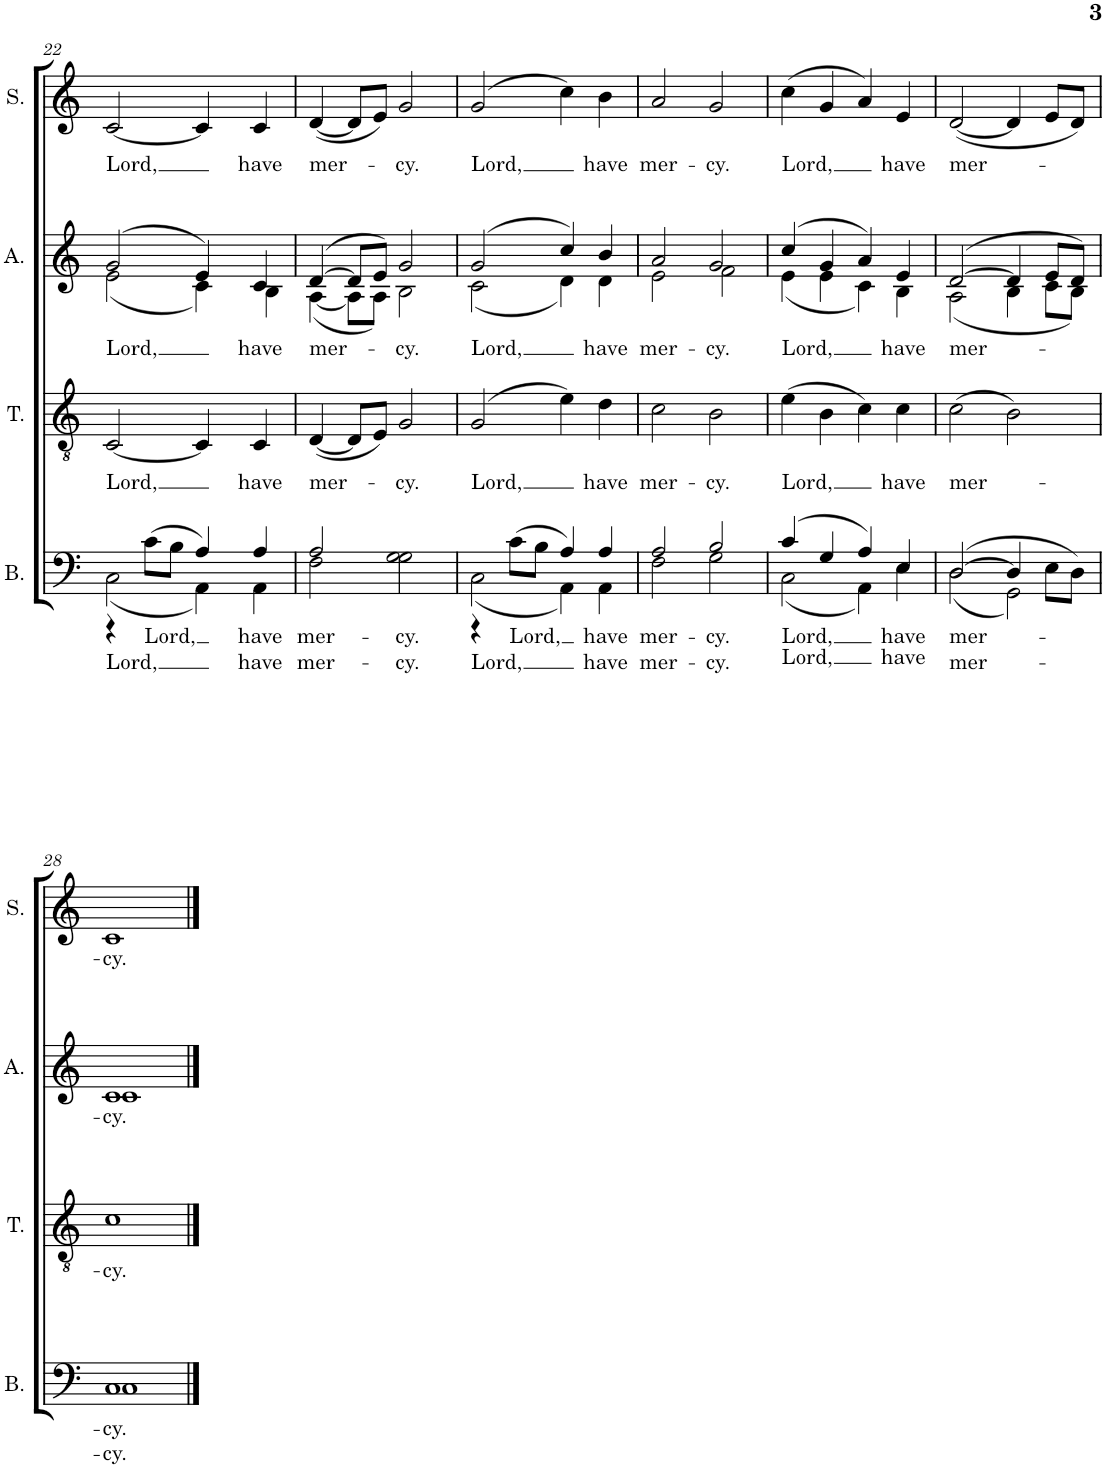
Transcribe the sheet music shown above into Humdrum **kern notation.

**kern	**text	**text	**kern	**text	**kern	**text	**kern	**text
*part4	*part4	*part4	*part3	*part3	*part2	*part2	*part1	*part1
*staff4	*staff4	*staff4	*staff3	*staff3	*staff2	*staff2	*staff1	*staff1
*I"Bass	*	*	*I"Tenor	*	*I"Alto	*	*I"Soprano	*
*I'B.	*	*	*I'T.	*	*I'A.	*	*I'S.	*
!!LO:PB:g=z
*clefF4	*	*	*clefGv2	*	*clefG2	*	*clefG2	*
*k[]	*	*	*k[]	*	*k[]	*	*k[]	*
*M4/4	*	*	*M4/4	*	*M4/4	*	*M4/4	*
=22	=22	=22	=22	=22	=22	=22	=22	=22
!	!	!LO:LY:b	!	!LO:LY:b	!	!LO:LY:b	!	!LO:LY:b
*^	*	*	*	*	*^	*	*	*
(<2C\	4r	.	Lord,	[2C/	Lord,	(2g/	(2e\	Lord,	[2c/	Lord,
!	!	!LO:LY:b	!	!	!	!	!	!	!	!
.	(>8c\L	Lord,	.	.	.	.	.	.	.	.
.	8B\J	.	.	.	.	.	.	.	.	.
4AA\)	4A/)	.	.	4C/]	.	4e/)	4c\)	.	4c/]	.
!	!	!	!LO:LY:b	!	!	!	!	!	!	!
!	!	!LO:LY:b	!	!	!LO:LY:b	!	!	!LO:LY:b	!	!LO:LY:b
4AA\	4A/	have	have	4C/	have	4c/	4B\	have	4c/	have
=23	=23	=23	=23	=23	=23	=23	=23	=23	=23	=23
!	!	!	!LO:LY:b	!	!	!	!	!	!	!
!	!	!LO:LY:b	!	!	!LO:LY:b	!	!	!LO:LY:b	!	!LO:LY:b
2F\	2A/	mer-	mer-	([4D/	mer-	([4d/	([4A\	mer-	([4d/	mer-
.	.	.	.	8D/L]	.	8d/L]	8A\L]	.	8d/L]	.
.	.	.	.	8E/J)	.	8e/J)	8A\J)	.	8e/J)	.
!	!	!	!LO:LY:b	!	!	!	!	!	!	!
!	!	!LO:LY:b	!	!	!LO:LY:b	!	!	!LO:LY:b	!	!LO:LY:b
2G\	2G\	-cy.	-cy.	2G/	-cy.	2g/	2B\	-cy.	2g/	-cy.
=24	=24	=24	=24	=24	=24	=24	=24	=24	=24	=24
!	!	!	!LO:LY:b	!	!LO:LY:b	!	!	!LO:LY:b	!	!LO:LY:b
(<2C\	4r	.	Lord,	(2G/	Lord,	(2g/	(2c\	Lord,	(2g/	Lord,
!	!	!LO:LY:b	!	!	!	!	!	!	!	!
.	(>8c\L	Lord,	.	.	.	.	.	.	.	.
.	8B\J	.	.	.	.	.	.	.	.	.
4AA\)	4A/)	.	.	4e\)	.	4cc/)	4d\)	.	4cc\)	.
!	!	!	!LO:LY:b	!	!	!	!	!	!	!
!	!	!LO:LY:b	!	!	!LO:LY:b	!	!	!LO:LY:b	!	!LO:LY:b
4AA\	4A/	have	have	4d\	have	4b/	4d\	have	4b\	have
=25	=25	=25	=25	=25	=25	=25	=25	=25	=25	=25
!	!	!	!LO:LY:b	!	!	!	!	!	!	!
!	!	!LO:LY:b	!	!	!LO:LY:b	!	!	!LO:LY:b	!	!LO:LY:b
2F\	2A/	mer-	mer-	2c\	mer-	2a/	2e\	mer-	2a/	mer-
!	!	!	!LO:LY:b	!	!	!	!	!	!	!
!	!	!LO:LY:b	!	!	!LO:LY:b	!	!	!LO:LY:b	!	!LO:LY:b
2G\	2B/	-cy.	-cy.	2B\	-cy.	2g/	2f\	-cy.	2g/	-cy.
=26	=26	=26	=26	=26	=26	=26	=26	=26	=26	=26
!	!	!LO:LY:b	!	!	!	!	!	!	!	!
!	!	!LO:LY:b	!	!	!LO:LY:b	!	!	!LO:LY:b	!	!LO:LY:b
(<2C\	(>4c/	Lord,	.	(4e\	Lord,	(4cc/	(4e\	Lord,	(4cc\	Lord,
.	4G/	.	.	4B\	.	4g/	4e\	.	4g/	.
4AA\)	4A/)	.	.	4c\)	.	4a/)	4c\)	.	4a/)	.
!	!	!LO:LY:b	!	!	!	!	!	!	!	!
!	!	!LO:LY:b	!	!	!LO:LY:b	!	!	!LO:LY:b	!	!LO:LY:b
4E/	4E\	have	.	4c\	have	4e/	4B\	have	4e/	have
=27	=27	=27	=27	=27	=27	=27	=27	=27	=27	=27
!	!	!	!LO:LY:b	!	!	!	!	!	!	!
!	!	!LO:LY:b	!	!	!LO:LY:b	!	!	!LO:LY:b	!	!LO:LY:b
(<2D\	(>[2D/	mer-	mer-	(2c\	mer-	([2d/	(2A\	mer-	([2d/	mer-
2GG\)	4D/]	.	.	2B\)	.	4d/]	4B\	.	4d/]	.
.	8E\L	.	.	.	.	8e/L	8c\L	.	8e/L	.
.	8D\J)	.	.	.	.	8d/J)	8B\J)	.	8d/J)	.
!!LO:LB:g=z
=28	=28	=28	=28	=28	=28	=28	=28	=28	=28	=28
!	!	!	!LO:LY:b	!	!	!	!	!	!	!
!	!	!LO:LY:b	!	!	!LO:LY:b	!	!	!LO:LY:b	!	!LO:LY:b
1C	1C	-cy.	-cy.	1c	-cy.	1c	1c	-cy.	1c	-cy.
*v	*v	*	*	*	*	*v	*v	*	*	*
==	==	==	==	==	==	==	==	==
*-	*-	*-	*-	*-	*-	*-	*-	*-
